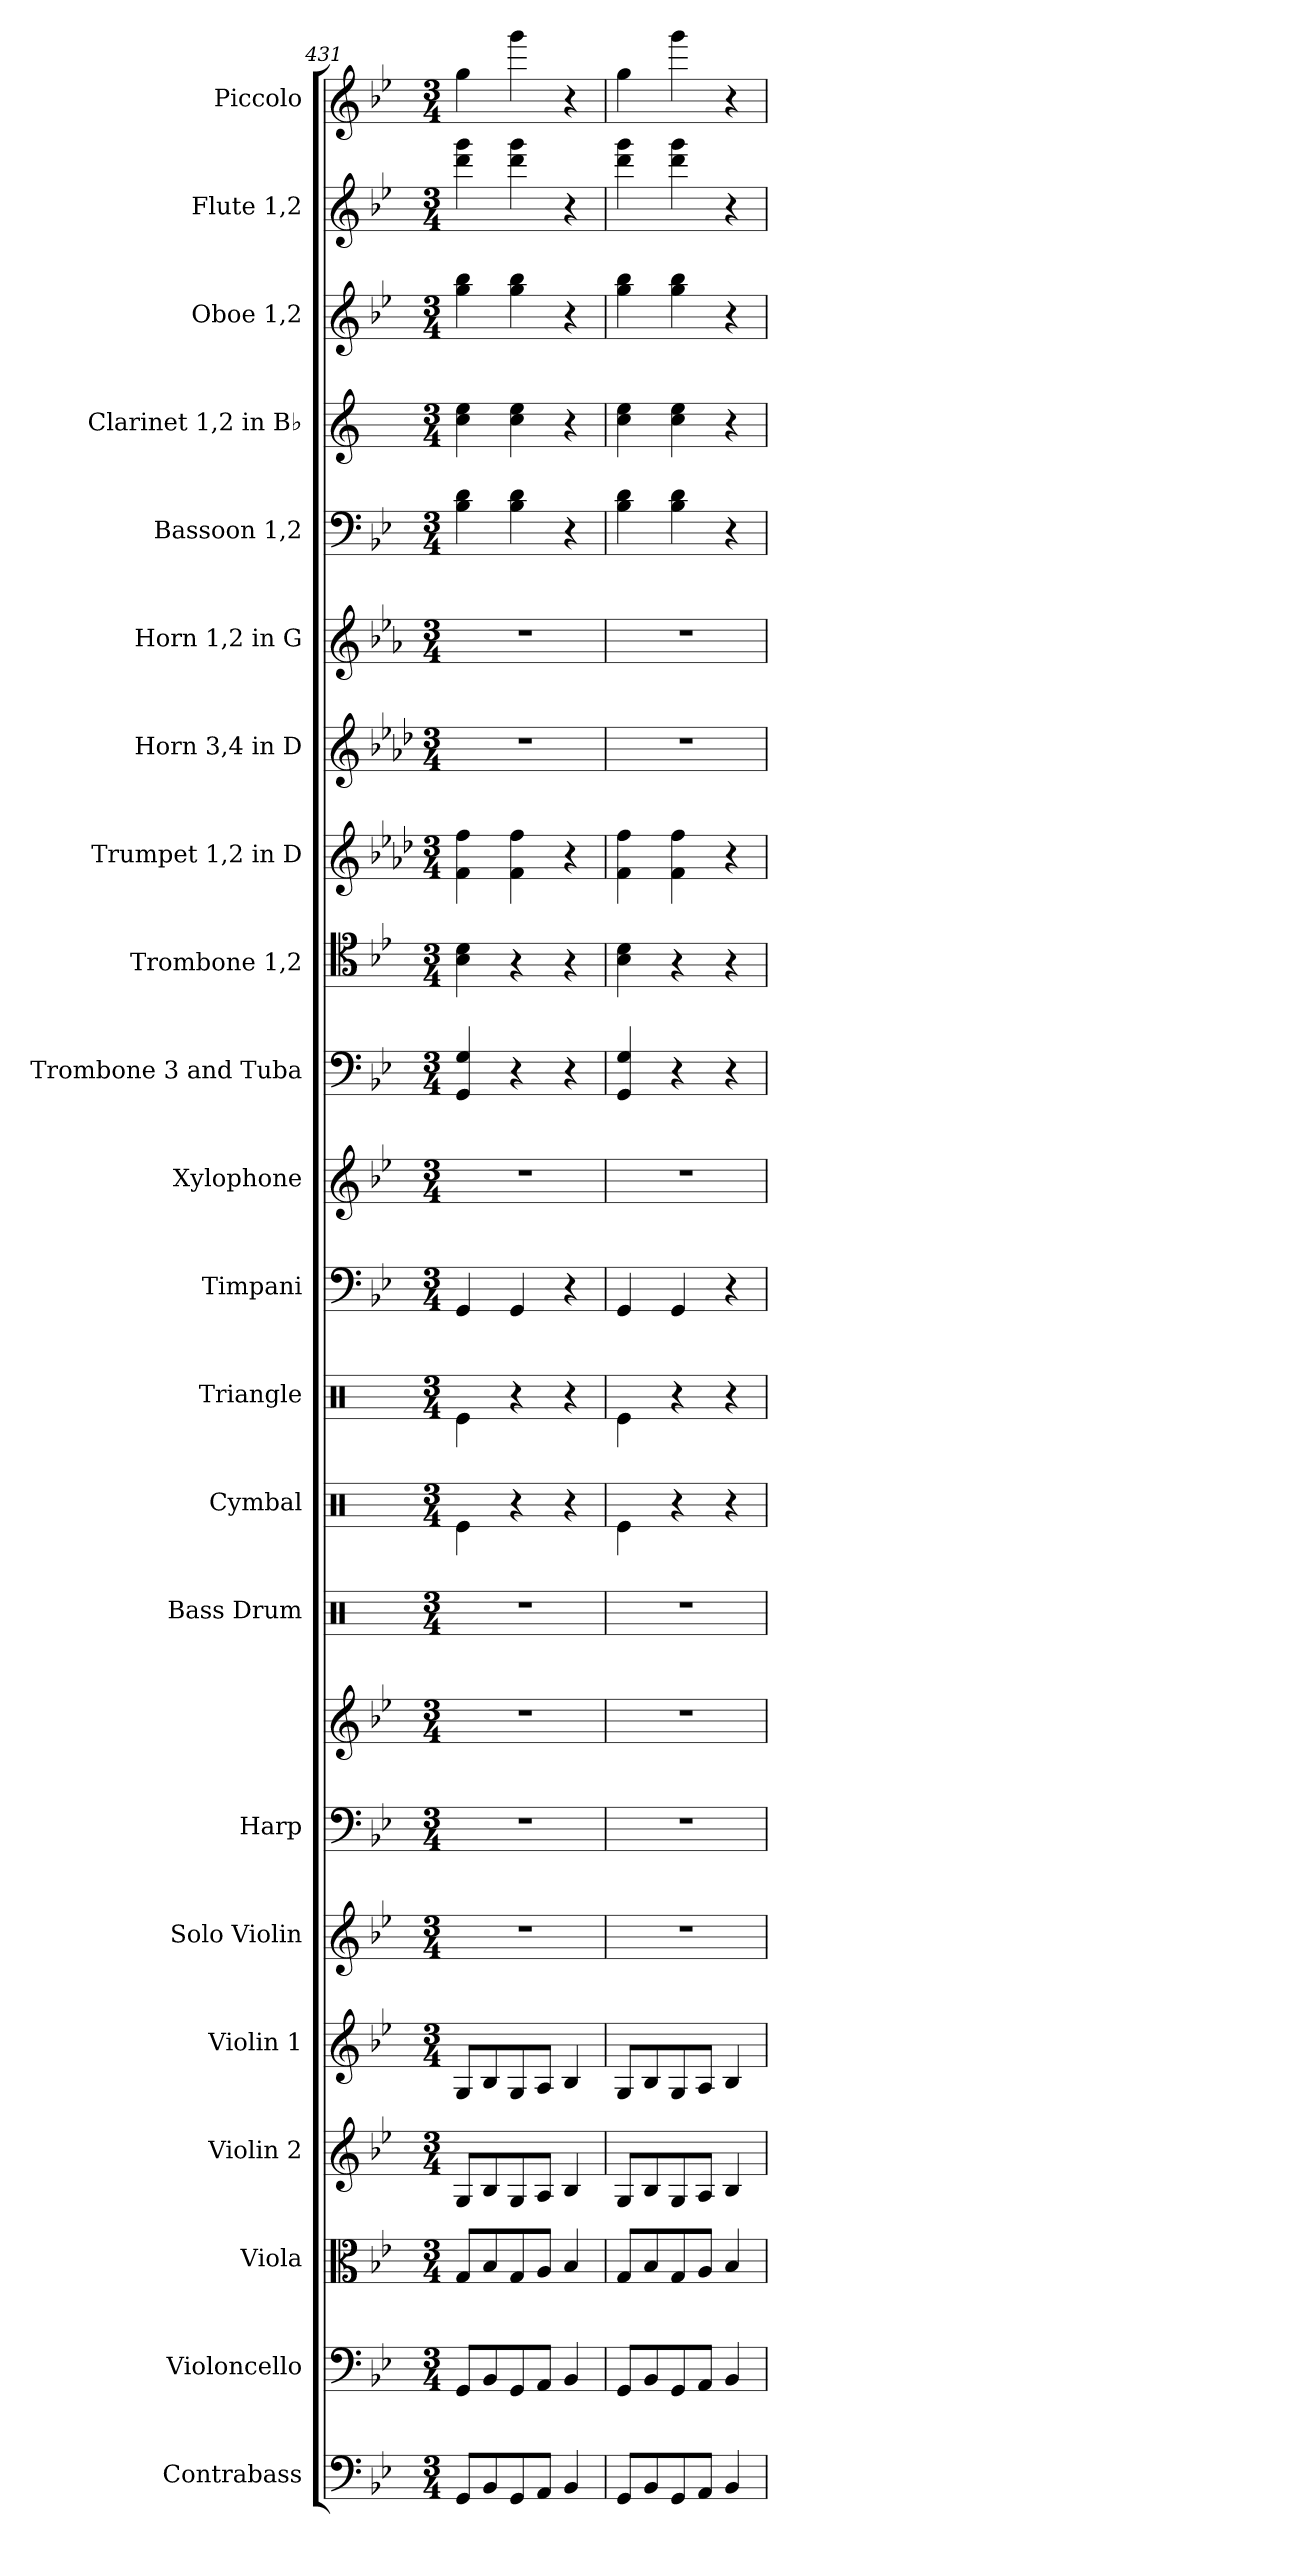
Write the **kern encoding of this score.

**kern	**kern	**kern	**kern	**kern	**kern	**kern	**kern	**kern	**kern	**kern	**kern	**kern	**kern	**kern	**kern	**kern	**kern	**kern	**kern	**kern	**kern	**kern
*part22	*part21	*part20	*part19	*part18	*part17	*part16	*part16	*part15	*part14	*part13	*part12	*part11	*part10	*part9	*part8	*part7	*part6	*part5	*part4	*part3	*part2	*part1
*staff23	*staff22	*staff21	*staff20	*staff19	*staff18	*staff17	*staff16	*staff15	*staff14	*staff13	*staff12	*staff11	*staff10	*staff9	*staff8	*staff7	*staff6	*staff5	*staff4	*staff3	*staff2	*staff1
*I"Contrabass	*I"Violoncello	*I"Viola	*I"Violin 2	*I"Violin 1	*I"Solo Violin	*I"Harp	*	*I"Bass Drum	*I"Cymbal	*I"Triangle	*I"Timpani	*I"Xylophone	*I"Trombone 3 and Tuba	*I"Trombone 1,2	*I"Trumpet 1,2 in D	*I"Horn 3,4 in D	*I"Horn 1,2 in G	*I"Bassoon 1,2	*I"Clarinet 1,2 in B♭	*I"Oboe 1,2	*I"Flute 1,2	*I"Piccolo
*I'Cb.	*I'Vc.	*I'Vla.	*I'Vln. 2	*I'Vln. 1	*I'Solo Vln.	*I'Hrp.	*	*I'B.D	*I'Cym.	*I'Trgl.	*I'Timp.	*I'Xyl.	*I'Tbn. 3 and Tba.	*I'Tbn. 1,2	*I'Tpt. 1,2 in D	*I'Hn. 3,4 in D	*I'Hn. 1,2 in G	*I'Bsn. 1,2	*I'Cl. 1,2 in B♭	*I'Ob. 1,2	*I'Fl. 1,2	*I'Picc.
*clefF4	*clefF4	*clefC3	*clefG2	*clefG2	*clefG2	*clefF4	*clefG2	*clefX	*clefX	*clefX	*clefF4	*clefG2	*clefF4	*clefC4	*clefG2	*clefG2	*clefG2	*clefF4	*clefG2	*clefG2	*clefG2	*clefG2
*ITrd7c12	*	*	*	*	*	*	*	*	*	*	*	*ITrd-7c-12	*	*	*ITrd-1c-2	*ITrd6c10	*ITrd5c9	*	*ITrd1c2	*	*	*ITrd-7c-12
*k[b-e-]	*k[b-e-]	*k[b-e-]	*k[b-e-]	*k[b-e-]	*k[b-e-]	*k[b-e-]	*k[b-e-]	*k[]	*k[]	*k[]	*k[b-e-]	*k[b-e-]	*k[b-e-]	*k[b-e-]	*k[b-e-]	*k[b-e-]	*k[b-e-a-d-g-c-]	*k[b-e-]	*k[b-e-]	*k[b-e-]	*k[b-e-]	*k[b-e-]
*M3/4	*M3/4	*M3/4	*M3/4	*M3/4	*M3/4	*M3/4	*M3/4	*M3/4	*M3/4	*M3/4	*M3/4	*M3/4	*M3/4	*M3/4	*M3/4	*M3/4	*M3/4	*M3/4	*M3/4	*M3/4	*M3/4	*M3/4
=431	=431	=431	=431	=431	=431	=431	=431	=431	=431	=431	=431	=431	=431	=431	=431	=431	=431	=431	=431	=431	=431	=431
8GGG/L	8GG/L	8G/L	8G/L	8G/L	2.r	2.r	2.r	2.r	4Re\	4Re\	4GG/	2.r	4GG/ 4G/	4B-\ 4d\	4g\ 4gg\	2.r	2.r	4B-\ 4d\	4b-\ 4dd\	4gg\ 4bb-\	4ddd\ 4ggg\	4ggg\
8BBB-/	8BB-/	8B-/	8B-/	8B-/	.	.	.	.	.	.	.	.	.	.	.	.	.	.	.	.	.	.
8GGG/	8GG/	8G/	8G/	8G/	.	.	.	.	4r	4r	4GG/	.	4r	4r	4g\ 4gg\	.	.	4B-\ 4d\	4b-\ 4dd\	4gg\ 4bb-\	4ddd\ 4ggg\	4gggg\
8AAA/J	8AA/J	8A/J	8A/J	8A/J	.	.	.	.	.	.	.	.	.	.	.	.	.	.	.	.	.	.
4BBB-/	4BB-/	4B-/	4B-/	4B-/	.	.	.	.	4r	4r	4r	.	4r	4r	4r	.	.	4r	4r	4r	4r	4r
=432	=432	=432	=432	=432	=432	=432	=432	=432	=432	=432	=432	=432	=432	=432	=432	=432	=432	=432	=432	=432	=432	=432
8GGG/L	8GG/L	8G/L	8G/L	8G/L	2.r	2.r	2.r	2.r	4Re\	4Re\	4GG/	2.r	4GG/ 4G/	4B-\ 4d\	4g\ 4gg\	2.r	2.r	4B-\ 4d\	4b-\ 4dd\	4gg\ 4bb-\	4ddd\ 4ggg\	4ggg\
8BBB-/	8BB-/	8B-/	8B-/	8B-/	.	.	.	.	.	.	.	.	.	.	.	.	.	.	.	.	.	.
8GGG/	8GG/	8G/	8G/	8G/	.	.	.	.	4r	4r	4GG/	.	4r	4r	4g\ 4gg\	.	.	4B-\ 4d\	4b-\ 4dd\	4gg\ 4bb-\	4ddd\ 4ggg\	4gggg\
8AAA/J	8AA/J	8A/J	8A/J	8A/J	.	.	.	.	.	.	.	.	.	.	.	.	.	.	.	.	.	.
4BBB-/	4BB-/	4B-/	4B-/	4B-/	.	.	.	.	4r	4r	4r	.	4r	4r	4r	.	.	4r	4r	4r	4r	4r
=	=	=	=	=	=	=	=	=	=	=	=	=	=	=	=	=	=	=	=	=	=	=
*-	*-	*-	*-	*-	*-	*-	*-	*-	*-	*-	*-	*-	*-	*-	*-	*-	*-	*-	*-	*-	*-	*-
